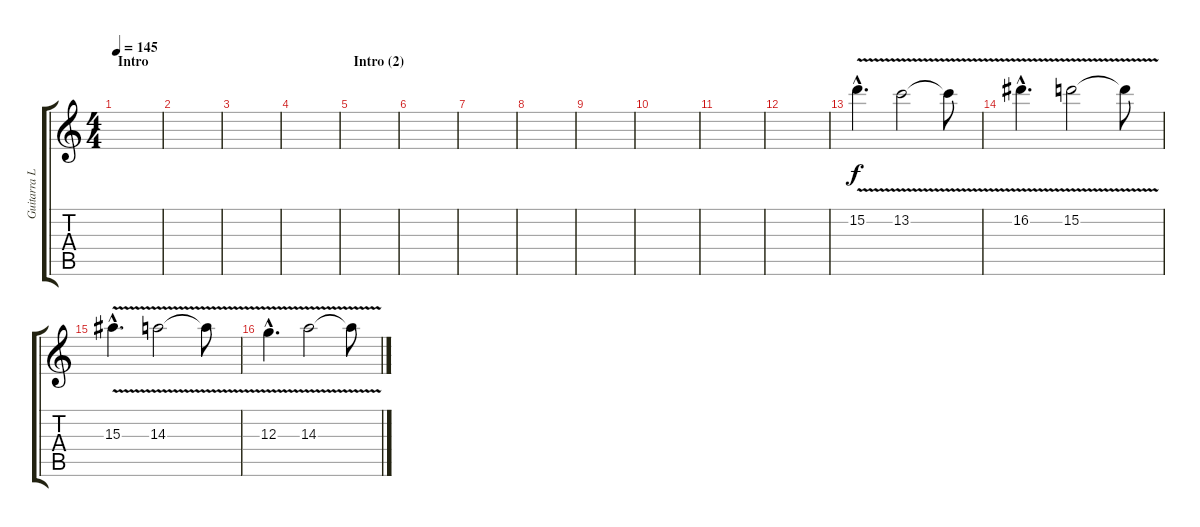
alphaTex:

\track ("Guitarra Lider" "Guitarra L") {instrument overdrivenguitar}
\staff {score tabs}
\tuning (E4 B3 G3 D3 A2 D2) {hide}
\ts (4 4)
\section ("" "Intro")
\tempo 145
\clef g2
\ks c
|
|
|
|
\section ("" "Intro (2)")
|
|
|
|
|
|
|
|
15.2{v hac}.4{d} 13.2{v}.2 13.2{t}.8 |
16.2{v hac}.4{d} 15.2{v}.2 15.2{t}.8 |
15.3{v hac}.4{d} 14.3{v}.2 14.3{t}.8 |
12.3{v hac}.4{d} 14.3{v}.2 14.3{t}.8
